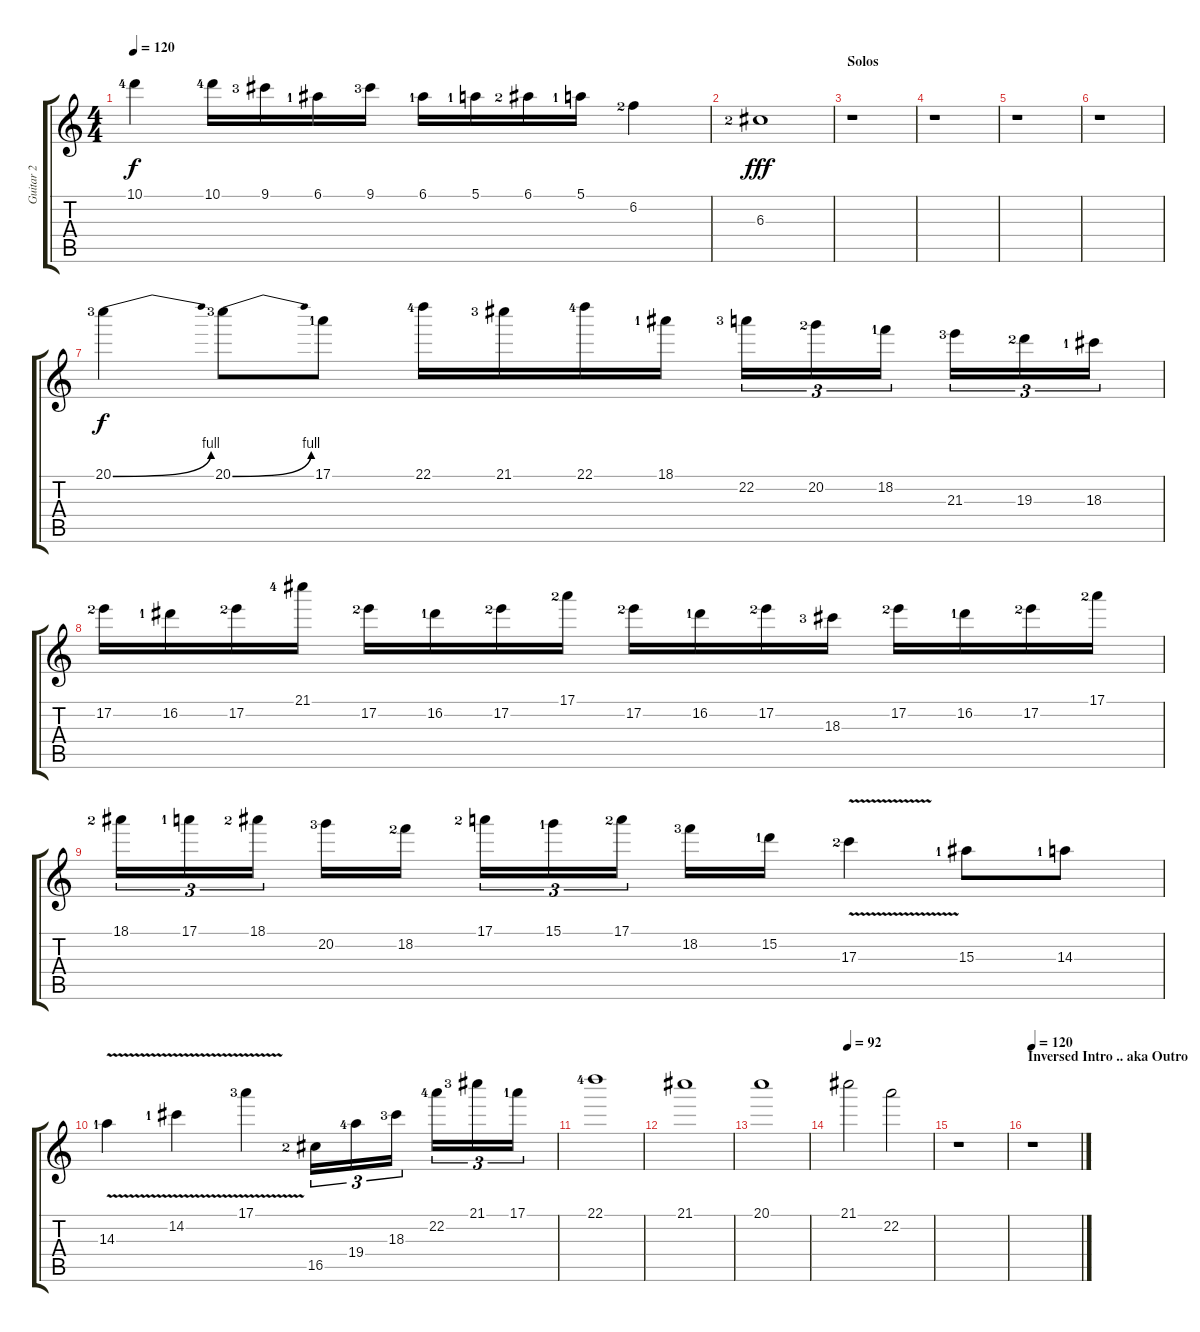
\track ("Guitar 2" "Guitar 2") {instrument overdrivenguitar}
\staff {score tabs}
\tuning (E4 B3 G3 D3 A2 E2) {hide}
\ts (4 4)
\tempo 120
\clef g2
\ks c
10.1{lf 5}.4{dy f} 10.1{lf 5}.16 9.1{lf 4}.16 6.1{lf 2}.16 9.1{lf 4}.16 6.1{lf 2}.16 5.1{lf 2}.16 6.1{lf 3}.16 5.1{lf 2}.16 6.2{lf 3}.4 |
6.3{lf 3}.1{dy fff} |
\section ("" "Solos ")
r.1 |
r.1 |
r.1 |
r.1 |
20.1{be (bend 0 0 60 4) lf 4}.4{dy f} 20.1{be (bend 0 0 60 4) lf 4}.8 17.1{lf 2}.8 22.1{lf 5}.16 21.1{lf 4}.16 22.1{lf 5}.16 18.1{lf 2}.16 22.2{lf 4}.16{tu (3 2)} 20.2{lf 3}.16{tu (3 2)} 18.2{lf 2}.16{tu (3 2)} 21.3{lf 4}.16{tu (3 2)} 19.3{lf 3}.16{tu (3 2)} 18.3{lf 2}.16{tu (3 2)} |
17.2{lf 3}.16 16.2{lf 2}.16 17.2{lf 3}.16 21.1{lf 5}.16 17.2{lf 3}.16 16.2{lf 2}.16 17.2{lf 3}.16 17.1{lf 3}.16 17.2{lf 3}.16 16.2{lf 2}.16 17.2{lf 3}.16 18.3{lf 4}.16 17.2{lf 3}.16 16.2{lf 2}.16 17.2{lf 3}.16 17.1{lf 3}.16 |
18.1{lf 3}.16{tu (3 2)} 17.1{lf 2}.16{tu (3 2)} 18.1{lf 3}.16{tu (3 2)} 20.2{lf 4}.16 18.2{lf 3}.16 17.1{lf 3}.16{tu (3 2)} 15.1{lf 2}.16{tu (3 2)} 17.1{lf 3}.16{tu (3 2)} 18.2{lf 4}.16 15.2{lf 2}.16 17.3{v lf 3}.4 15.3{lf 2}.8 14.3{lf 2}.8 |
14.3{v lf 2}.4 14.2{v lf 2}.4 17.1{v lf 4}.4 16.5{lf 3}.16{tu (3 2)} 19.4{lf 5}.16{tu (3 2)} 18.3{lf 4}.16{tu (3 2)} 22.2{lf 5}.16{tu (3 2)} 21.1{lf 4}.16{tu (3 2)} 17.1{lf 2}.16{tu (3 2)} |
22.1{lf 5}.1 |
21.1.1 |
20.1.1 |
\tempo 92
21.1.2 22.2.2 |
r.1 |
\section ("" "Inversed Intro .. aka Outro")
\tempo 120
r.1
